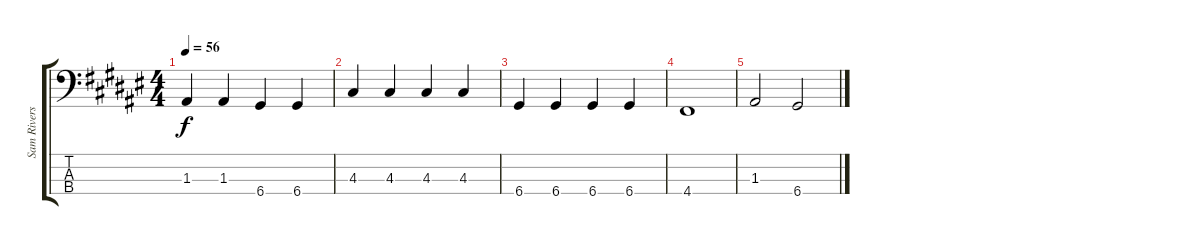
\track ("Sam Rivers" "Sam Rivers") {instrument acousticbass}
\staff {score tabs}
\tuning (G2 D2 A1 D1) {hide}
\ts (4 4)
\tempo 56
\clef f4
\ks f#
1.3.4{dy f} 1.3.4 6.4.4 6.4.4 |
4.3.4 4.3.4 4.3.4 4.3.4 |
6.4.4 6.4.4 6.4.4 6.4.4 |
4.4.1 |
1.3.2 6.4.2
